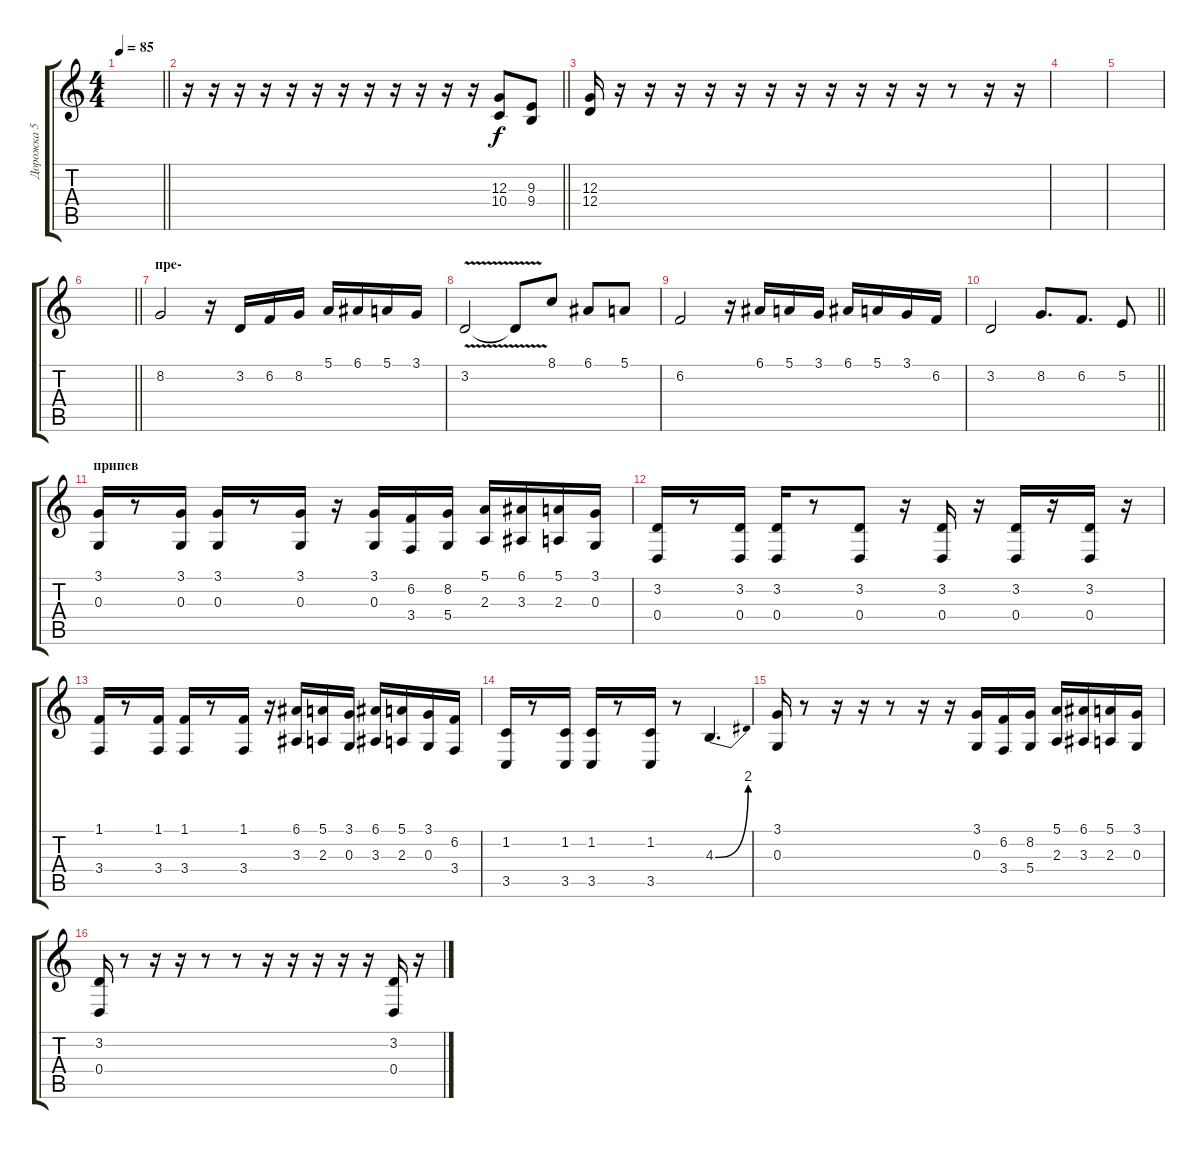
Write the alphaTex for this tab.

\track ("Дорожка 5" "Дорожка 5") {instrument trumpet}
\staff {score tabs}
\tuning (E4 B3 G3 D3 A2 E2) {hide}
\ts (4 4)
\tempo 85
\clef g2
\barLineRight lightlight
\ks c
|
\barLineRight lightlight
r.16 r.16 r.16 r.16 r.16 r.16 r.16 r.16 r.16 r.16 r.16 r.16 (12.3 10.4).8 (9.3 9.4).8 |
(12.3 12.4).16 r.16 r.16 r.16 r.16 r.16 r.16 r.16 r.16 r.16 r.16 r.16 r.8 r.16 r.16 |
|
|
\barLineRight lightlight
|
\section ("" "пре-")
8.2.2 r.16 3.2.16 6.2.16 8.2.16 5.1.16 6.1.16 5.1.16 3.1.16 |
3.2{v}.2 3.2{t}.8 8.1.8 6.1.8 5.1.8 |
6.2.2 r.16 6.1.16 5.1.16 3.1.16 6.1.16 5.1.16 3.1.16 6.2.16 |
\barLineRight lightlight
3.2.2 8.2.8{d} 6.2.8{d} 5.2.8 |
\section ("" "припев")
(3.1 0.3).16 r.8 (3.1 0.3).16 (3.1 0.3).16 r.8 (3.1 0.3).16 r.16 (3.1 0.3).16 (6.2 3.4).16 (8.2 5.4).16 (5.1 2.3).16 (6.1 3.3).16 (5.1 2.3).16 (3.1 0.3).16 |
(3.2 0.4).16 r.8 (3.2 0.4).16 (3.2 0.4).16 r.8 (3.2 0.4).8 r.16 (3.2 0.4).16 r.16 (3.2 0.4).16 r.16 (3.2 0.4).16 r.16 |
(1.1 3.4).16 r.8 (1.1 3.4).16 (1.1 3.4).16 r.8 (1.1 3.4).16 r.16 (6.1 3.3).16 (5.1 2.3).16 (3.1 0.3).16 (6.1 3.3).16 (5.1 2.3).16 (3.1 0.3).16 (6.2 3.4).16 |
(1.2 3.5).16 r.8 (1.2 3.5).16 (1.2 3.5).16 r.8 (1.2 3.5).16 r.8 4.3{be (bend 0 0 60 8)}.4{d} |
(3.1 0.3).16 r.8 r.16 r.16 r.8 r.16 r.16 (3.1 0.3).16 (6.2 3.4).16 (8.2 5.4).16 (5.1 2.3).16 (6.1 3.3).16 (5.1 2.3).16 (3.1 0.3).16 |
(3.2 0.4).16 r.8 r.16 r.16 r.8 r.8 r.16 r.16 r.16 r.16 r.16 (3.2 0.4).16 r.16
